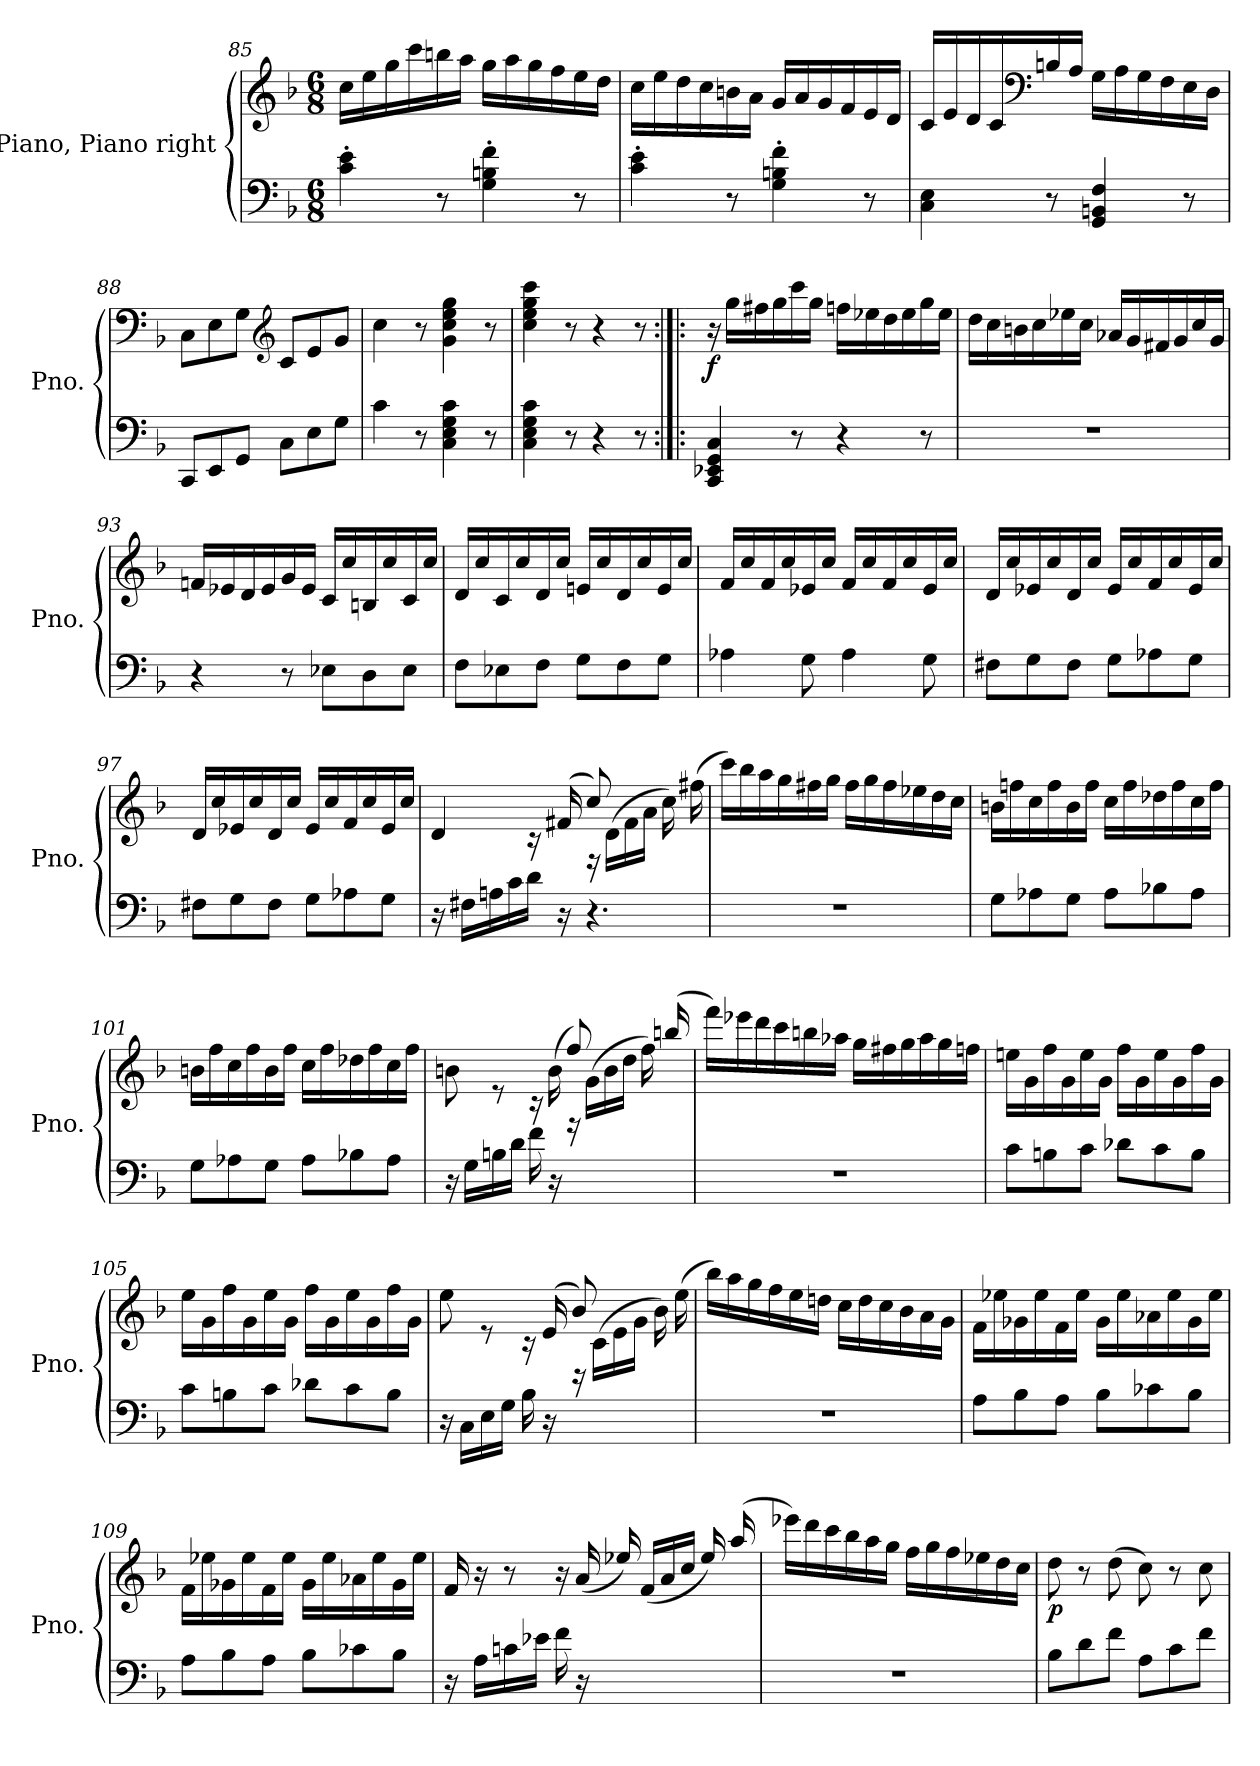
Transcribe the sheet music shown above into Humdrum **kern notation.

**kern	**kern	**dynam
*part1	*part1	*part1
*staff2	*staff1	*staff1/2
*I"Piano, Piano right	*	*
*I'Pno.	*	*
*clefF4	*clefG2	*
*k[b-]	*k[b-]	*
*M6/8	*M6/8	*
=85	=85	=85
4c\' 4e\'	16cc\LL	.
.	16ee\	.
.	16gg\	.
.	16ccc\	.
8r	16bbn\	.
.	16aa\JJ	.
4G\' 4Bn\' 4f\'	16gg\LL	.
.	16aa\	.
.	16gg\	.
.	16ff\	.
8r	16ee\	.
.	16dd\JJ	.
=86	=86	=86
4c\' 4e\'	16cc\LL	.
.	16ee\	.
.	16dd\	.
.	16cc\	.
8r	16bn\	.
.	16a\JJ	.
4G\' 4Bn\' 4f\'	16g/LL	.
.	16a/	.
.	16g/	.
.	16f/	.
8r	16e/	.
.	16d/JJ	.
=87	=87	=87
4C\ 4E\	16c/LL	.
.	16e/	.
.	16d/	.
.	16c/	.
*	*clefF4	*
8r	16Bn/	.
.	16A/JJ	.
4GG/ 4BBn/ 4F/	16G\LL	.
.	16A\	.
.	16G\	.
.	16F\	.
8r	16E\	.
.	16D\JJ	.
=88	=88	=88
8CC/L	8C\L	.
8EE/	8E\	.
8GG/J	8G\J	.
*	*clefG2	*
8C\L	8c/L	.
8E\	8e/	.
8G\J	8g/J	.
=89	=89	=89
4c\	4cc\	.
8r	8r	.
4C\ 4E\ 4G\ 4c\	4g\ 4cc\ 4ee\ 4gg\	.
8r	8r	.
=90	=90	=90
4C\ 4E\ 4G\ 4c\	4cc\ 4ee\ 4gg\ 4ccc\	.
8r	8r	.
4r	4r	.
8r	8r	.
=91:|!|:	=91:|!|:	=91:|!|:
!	!	!LO:DY:b
4CC/ 4EE-X/ 4GG/ 4C/	16r	f
.	16gg\LL	.
.	16ff#X\	.
.	16gg\	.
8r	16ccc\	.
.	16gg\JJ	.
4r	16ffn\LL	.
.	16ee-X\	.
.	16dd\	.
.	16ee-\	.
8r	16gg\	.
.	16ee-\JJ	.
=92	=92	=92
2.r	16dd\LL	.
.	16cc\	.
.	16bn\	.
.	16cc\	.
.	16ee-X\	.
.	16cc\JJ	.
.	16a-X/LL	.
.	16g/	.
.	16f#X/	.
.	16g/	.
.	16cc/	.
.	16g/JJ	.
=93	=93	=93
4r	16fn/LL	.
.	16e-X/	.
.	16d/	.
.	16e-/	.
8r	16g/	.
.	16e-/JJ	.
8E-X\L	16c/LL	.
.	16cc/	.
8D\	16Bn/	.
.	16cc/	.
8E-\J	16c/	.
.	16cc/JJ	.
=94	=94	=94
8F\L	16d/LL	.
.	16cc/	.
8E-X\	16c/	.
.	16cc/	.
8F\J	16d/	.
.	16cc/JJ	.
8G\L	16en/LL	.
.	16cc/	.
8F\	16d/	.
.	16cc/	.
8G\J	16e/	.
.	16cc/JJ	.
=95	=95	=95
4A-X\	16f/LL	.
.	16cc/	.
.	16f/	.
.	16cc/	.
8G\	16e-X/	.
.	16cc/JJ	.
4A-\	16f/LL	.
.	16cc/	.
.	16f/	.
.	16cc/	.
8G\	16e-/	.
.	16cc/JJ	.
=96	=96	=96
8F#X\L	16d/LL	.
.	16cc/	.
8G\	16e-X/	.
.	16cc/	.
8F#\J	16d/	.
.	16cc/JJ	.
8G\L	16e-/LL	.
.	16cc/	.
8A-X\	16f/	.
.	16cc/	.
8G\J	16e-/	.
.	16cc/JJ	.
=97	=97	=97
8F#X\L	16d/LL	.
.	16cc/	.
8G\	16e-X/	.
.	16cc/	.
8F#\J	16d/	.
.	16cc/JJ	.
8G\L	16e-/LL	.
.	16cc/	.
8A-X\	16f/	.
.	16cc/	.
8G\J	16e-/	.
.	16cc/JJ	.
=98	=98	=98
*	*^	*
16r	4d/	4.ryy	.
16F#X\LL	.	.	.
16An\	.	.	.
16c\	.	.	.
16d\JJ	16rc	.	.
16r	(>16f#X/	.	.
4.r	16rF	8cc/)	.
.	(<16d\LL	.	.
.	16f#\	4ryy	.
.	16a\JJ	.	.
.	16cc\)	.	.
.	(>16ff#X\	.	.
*	*v	*v	*
=99	=99	=99
2.r	16ccc\LL)	.
.	16bb-\	.
.	16aa\	.
.	16gg\	.
.	16ff#X\	.
.	16gg\JJ	.
.	16ff#\LL	.
.	16gg\	.
.	16ff#\	.
.	16ee-X\	.
.	16dd\	.
.	16cc\JJ	.
=100	=100	=100
8G\L	16bn\LL	.
.	16ffn\	.
8A-X\	16cc\	.
.	16ff\	.
8G\J	16b\	.
.	16ff\JJ	.
8A-\L	16cc\LL	.
.	16ff\	.
8B-X\	16dd-X\	.
.	16ff\	.
8A-\J	16cc\	.
.	16ff\JJ	.
=101	=101	=101
8G\L	16bn\LL	.
.	16ff\	.
8A-X\	16cc\	.
.	16ff\	.
8G\J	16b\	.
.	16ff\JJ	.
8A-\L	16cc\LL	.
.	16ff\	.
8B-X\	16dd-X\	.
.	16ff\	.
8A-\J	16cc\	.
.	16ff\JJ	.
=102	=102	=102
*	*^	*
16r	8bn\	4.ryy	.
16G\LL	.	.	.
16Bn\	8re	.	.
16d\JJ	.	.	.
16f\	16rc	.	.
16r	(>16b\	.	.
4.ryy	16rF	8ff/)	.
.	(<16g\LL	.	.
.	16b\	4ryy	.
.	16dd\JJ	.	.
.	16ff\)	.	.
.	(<16bbn/	.	.
*	*v	*v	*
=103	=103	=103
2.r	16fff\LL)	.
.	16eee-X\	.
.	16ddd\	.
.	16ccc\	.
.	16bbn\	.
.	16aa-X\JJ	.
.	16gg\LL	.
.	16ff#X\	.
.	16gg\	.
.	16aa-\	.
.	16gg\	.
.	16ffn\JJ	.
=104	=104	=104
8c\L	16een\LL	.
.	16g\	.
8Bn\	16ff\	.
.	16g\	.
8c\J	16ee\	.
.	16g\JJ	.
8d-X\L	16ff\LL	.
.	16g\	.
8c\	16ee\	.
.	16g\	.
8B\J	16ff\	.
.	16g\JJ	.
=105	=105	=105
8c\L	16ee\LL	.
.	16g\	.
8Bn\	16ff\	.
.	16g\	.
8c\J	16ee\	.
.	16g\JJ	.
8d-X\L	16ff\LL	.
.	16g\	.
8c\	16ee\	.
.	16g\	.
8B\J	16ff\	.
.	16g\JJ	.
=106	=106	=106
*	*^	*
16r	8ee\	4.ryy	.
16C\LL	.	.	.
16E\	8re	.	.
16G\JJ	.	.	.
16B-\	16rc	.	.
16r	(>16e/	.	.
4.ryy	16rD	8b-/)	.
.	(<16c\LL	.	.
.	16e\	4ryy	.
.	16g\JJ	.	.
.	16b-\)	.	.
.	(>16ee\	.	.
*	*v	*v	*
=107	=107	=107
2.r	16bb-\LL)	.
.	16aa\	.
.	16gg\	.
.	16ff\	.
.	16ee\	.
.	16ddn\JJ	.
.	16cc\LL	.
.	16dd\	.
.	16cc\	.
.	16b-\	.
.	16a\	.
.	16g\JJ	.
=108	=108	=108
8A\L	16f\LL	.
.	16ee-X\	.
8B-\	16g-X\	.
.	16ee-\	.
8A\J	16f\	.
.	16ee-\JJ	.
8B-\L	16g-\LL	.
.	16ee-\	.
8c-X\	16a-X\	.
.	16ee-\	.
8B-\J	16g-\	.
.	16ee-\JJ	.
=109	=109	=109
8A\L	16f\LL	.
.	16ee-X\	.
8B-\	16g-X\	.
.	16ee-\	.
8A\J	16f\	.
.	16ee-\JJ	.
8B-\L	16g-\LL	.
.	16ee-\	.
8c-X\	16a-X\	.
.	16ee-\	.
8B-\J	16g-\	.
.	16ee-\JJ	.
=110	=110	=110
16r	16f/	.
16A\LL	16r	.
16cn\	8r	.
16e-X\JJ	.	.
16f\	16r	.
16r	(>16a/	.
4.ryy	16ee-X/)	.
.	(<16f/LL	.
.	16a/	.
.	16cc/JJ	.
.	16ee-/)	.
.	(>16aa/	.
=111	=111	=111
2.r	16eee-X\LL)	.
.	16ddd\	.
.	16ccc\	.
.	16bb-\	.
.	16aa\	.
.	16gg\JJ	.
.	16ff\LL	.
.	16gg\	.
.	16ff\	.
.	16ee-X\	.
.	16dd\	.
.	16cc\JJ	.
=112	=112	=112
!	!	!LO:DY:b
8B-\L	8dd\	p
8d\	8r	.
8f\J	(>8dd\	.
8A\L	8cc\)	.
8c\	8r	.
8f\J	8cc\	.
=	=	=
*-	*-	*-
